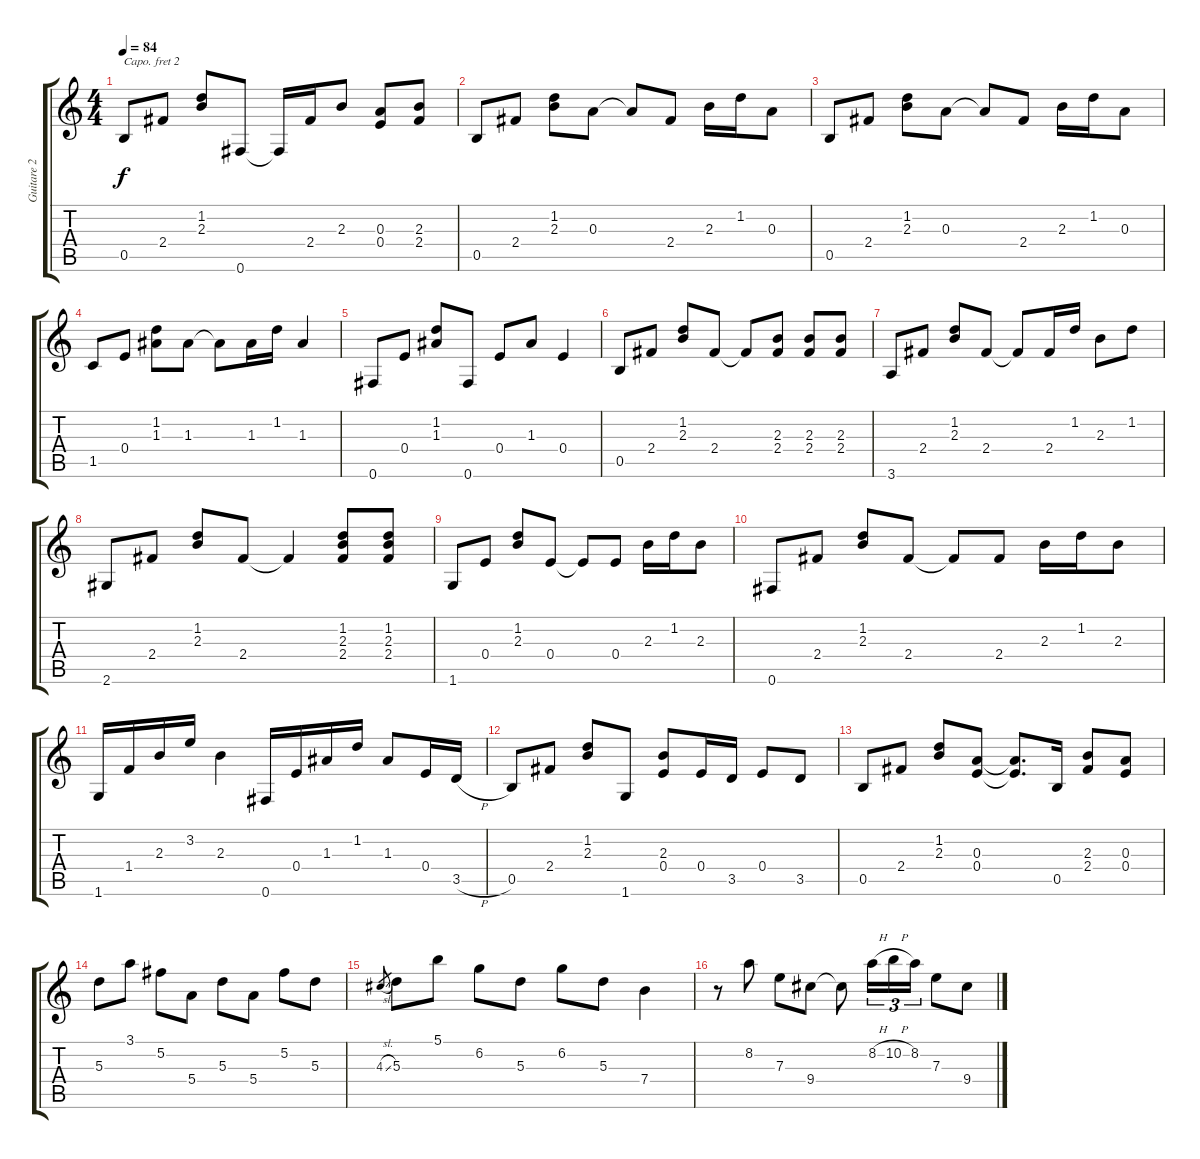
\track ("Guitare 2" "Guitare 2") {instrument acousticguitarsteel}
\staff {score tabs}
\capo 2
\tuning (E4 B3 G3 D3 A2 E2) {hide}
\ts (4 4)
\tempo 84
\clef g2
\ks c
0.5.8{dy f} 2.4.8 (1.2 2.3).8 0.6.8 0.6{t}.16 2.4.16 2.3.8 (0.3 0.4).8 (2.3 2.4).8 |
0.5.8 2.4.8 (1.2 2.3).8 0.3.8 0.3{t}.8 2.4.8 2.3.16 1.2.16 0.3.8 |
0.5.8 2.4.8 (1.2 2.3).8 0.3.8 0.3{t}.8 2.4.8 2.3.16 1.2.16 0.3.8 |
1.5.8 0.4.8 (1.2 1.3).8 1.3.8 1.3{t}.8 1.3.16 1.2.16 1.3.4 |
0.6.8 0.4.8 (1.2 1.3).8 0.6.8 0.4.8 1.3.8 0.4.4 |
0.5.8 2.4.8 (1.2 2.3).8 2.4.8 2.4{t}.8 (2.3 2.4).8 (2.3 2.4).8 (2.3 2.4).8 |
3.6.8 2.4.8 (1.2 2.3).8 2.4.8 2.4{t}.8 2.4.16 1.2.16 2.3.8 1.2.8 |
2.6.8 2.4.8 (1.2 2.3).8 2.4.8 2.4{t}.4 (1.2 2.3 2.4).8 (1.2 2.3 2.4).8 |
1.6.8 0.4.8 (1.2 2.3).8 0.4.8 0.4{t}.8 0.4.8 2.3.16 1.2.16 2.3.8 |
0.6.8 2.4.8 (1.2 2.3).8 2.4.8 2.4{t}.8 2.4.8 2.3.16 1.2.16 2.3.8 |
1.6.16 1.4.16 2.3.16 3.2.16 2.3.4 0.6.16 0.4.16 1.3.16 1.2.16 1.3.8 0.4.16 3.5{h}.16 |
0.5.8 2.4.8 (1.2 2.3).8 1.6.8 (2.3 0.4).8 0.4.16 3.5.16 0.4.8 3.5.8 |
0.5.8 2.4.8 (1.2 2.3).8 (0.3 0.4).8 (0.3{t} 0.4{t}).8{d} 0.5.16 (2.3 2.4).8 (0.3 0.4).8 |
5.3.8 3.1.8 5.2.8 5.4.8 5.3.8 5.4.8 5.2.8 5.3.8 |
4.3{sl}.8{gr} 5.3.8 5.1.8 6.2.8 5.3.8 6.2.8 5.3.8 7.4.4 |
r.8 8.2.8 7.3.8 9.4.8 9.4{t}.8 8.2{h}.16{tu (3 2)} 10.2{h}.16{tu (3 2)} 8.2.16{tu (3 2)} 7.3.8 9.4.8
